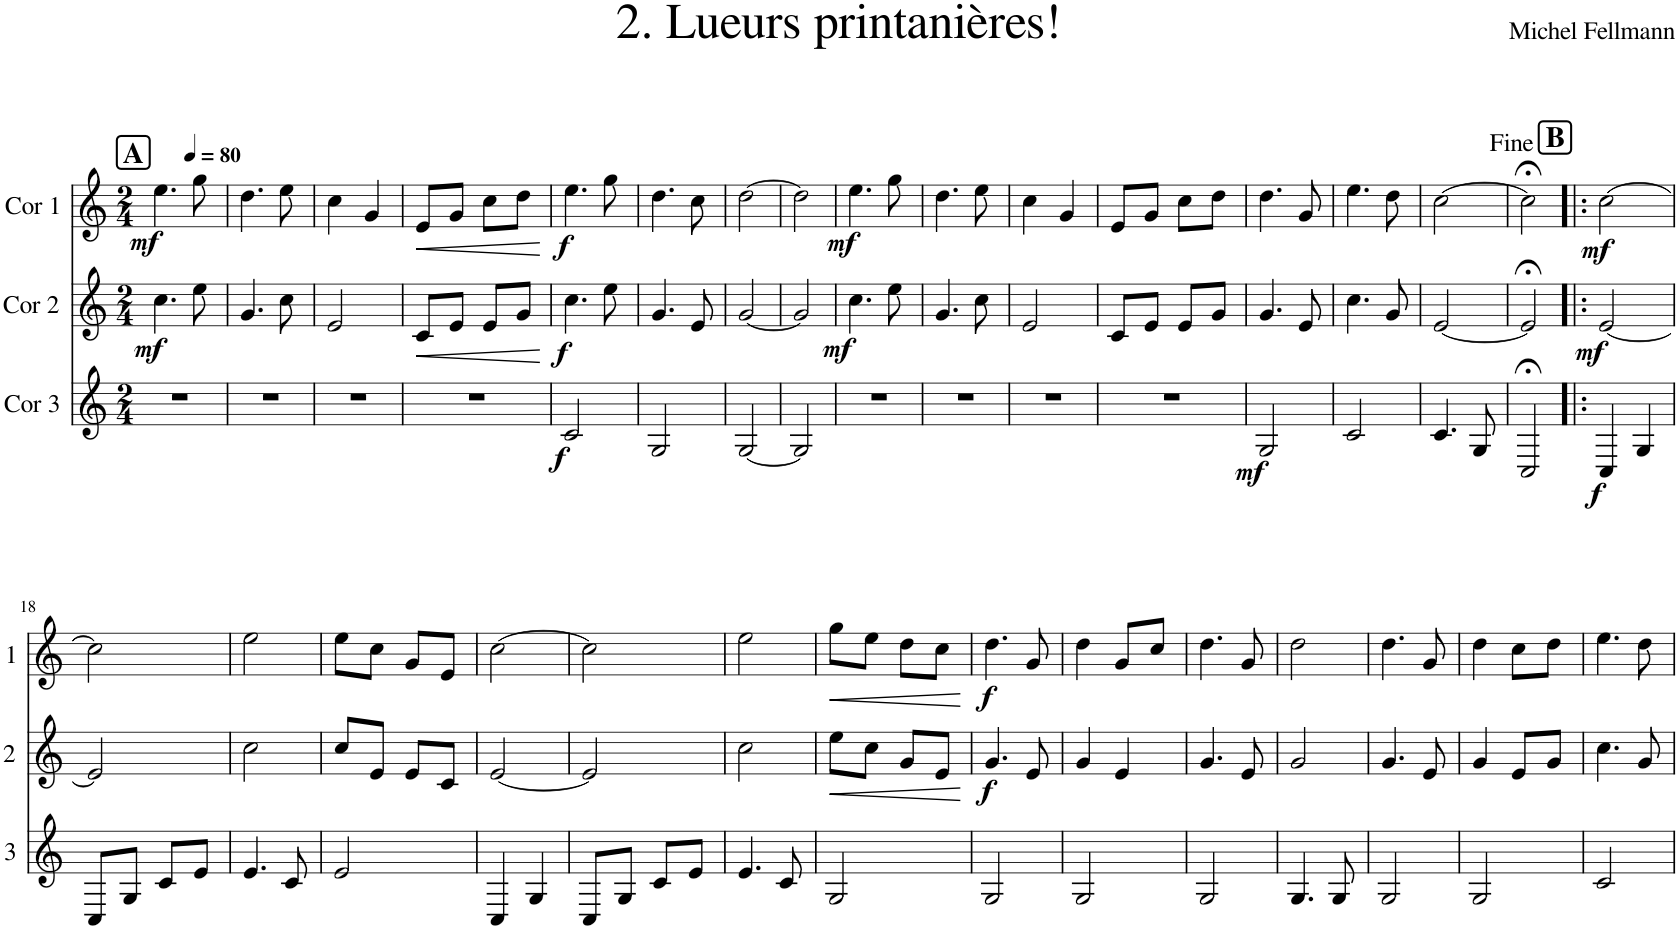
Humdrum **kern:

**kern	**dynam	**kern	**dynam	**kern	**dynam
*part3	*part3	*part2	*part2	*part1	*part1
*staff3	*staff3	*staff2	*staff2	*staff1	*staff1
*I"Cor 3	*	*I"Cor 2	*	*I"Cor 1	*
*clefG2	*	*clefG2	*	*clefG2	*
*Trd4c7	*	*Trd4c7	*	*Trd4c7	*
*k[]	*	*k[]	*	*k[]	*
*M2/4	*	*M2/4	*	*M2/4	*
*MM80	*	*MM80	*	*MM80	*
!!LO:REH:place=s1:a:B:cj:fs=14:t=A
=1	=1	=1	=1	=1	=1
!	!	!	!LO:DY:b	!	!LO:DY:b
2r	.	4.cc\	mf	4.ee\	mf
.	.	8ee\	.	8gg\	.
=2	=2	=2	=2	=2	=2
2r	.	4.g/	.	4.dd\	.
.	.	8cc\	.	8ee\	.
=3	=3	=3	=3	=3	=3
2r	.	2e/	.	4cc\	.
.	.	.	.	4g/	.
=4	=4	=4	=4	=4	=4
!	!	!	!LO:HP:b	!	!LO:HP:b
2r	.	8c/L	<	8e/L	<
.	.	8e/J	.	8g/J	.
.	.	8e/L	.	8cc\L	.
.	.	8g/J	.	8dd\J	.
.	.	.	[	.	[
=5	=5	=5	=5	=5	=5
!	!LO:DY:b	!	!LO:DY:b	!	!LO:DY:b
2c/	f	4.cc\	f	4.ee\	f
.	.	8ee\	.	8gg\	.
=6	=6	=6	=6	=6	=6
2G/	.	4.g/	.	4.dd\	.
.	.	8e/	.	8cc\	.
=7	=7	=7	=7	=7	=7
[2G/	.	[2g/	.	[2dd\	.
=8	=8	=8	=8	=8	=8
2G/]	.	2g/]	.	2dd\]	.
=9	=9	=9	=9	=9	=9
!	!	!	!LO:DY:b	!	!LO:DY:b
2r	.	4.cc\	mf	4.ee\	mf
.	.	8ee\	.	8gg\	.
=10	=10	=10	=10	=10	=10
2r	.	4.g/	.	4.dd\	.
.	.	8cc\	.	8ee\	.
=11	=11	=11	=11	=11	=11
2r	.	2e/	.	4cc\	.
.	.	.	.	4g/	.
=12	=12	=12	=12	=12	=12
2r	.	8c/L	.	8e/L	.
.	.	8e/J	.	8g/J	.
.	.	8e/L	.	8cc\L	.
.	.	8g/J	.	8dd\J	.
=13	=13	=13	=13	=13	=13
!	!LO:DY:b	!	!	!	!
2G/	mf	4.g/	.	4.dd\	.
.	.	8e/	.	8g/	.
=14	=14	=14	=14	=14	=14
2c/	.	4.cc\	.	4.ee\	.
.	.	8g/	.	8dd\	.
=15	=15	=15	=15	=15	=15
4.c/	.	[2e/	.	[2cc\	.
8G/	.	.	.	.	.
=16	=16	=16	=16	=16	=16
2C;</	.	2e;</]	.	2cc;<\]	.
!!LO:REH:place=s1:a:B:cj:fs=14:t=B
=17!|:	=17!|:	=17!|:	=17!|:	=17!|:	=17!|:
!	!LO:DY:b	!	!LO:DY:b	!	!LO:DY:b
4C/	f	[2e/	mf	[2cc\	mf
4G/	.	.	.	.	.
!!LO:LB:g=z
=18	=18	=18	=18	=18	=18
8C/L	.	2e/]	.	2cc\]	.
8G/J	.	.	.	.	.
8c/L	.	.	.	.	.
8e/J	.	.	.	.	.
=19	=19	=19	=19	=19	=19
4.e/	.	2cc\	.	2ee\	.
8c/	.	.	.	.	.
=20	=20	=20	=20	=20	=20
2e/	.	8cc/L	.	8ee\L	.
.	.	8e/J	.	8cc\J	.
.	.	8e/L	.	8g/L	.
.	.	8c/J	.	8e/J	.
=21	=21	=21	=21	=21	=21
4C/	.	[2e/	.	[2cc\	.
4G/	.	.	.	.	.
=22	=22	=22	=22	=22	=22
8C/L	.	2e/]	.	2cc\]	.
8G/J	.	.	.	.	.
8c/L	.	.	.	.	.
8e/J	.	.	.	.	.
=23	=23	=23	=23	=23	=23
4.e/	.	2cc\	.	2ee\	.
8c/	.	.	.	.	.
=24	=24	=24	=24	=24	=24
!	!	!	!LO:HP:b	!	!LO:HP:b
2G/	.	8ee\L	<	8gg\L	<
.	.	8cc\J	.	8ee\J	.
.	.	8g/L	.	8dd\L	.
.	.	8e/J	.	8cc\J	.
.	.	.	[	.	[
=25	=25	=25	=25	=25	=25
!	!	!	!LO:DY:b	!	!LO:DY:b
2G/	.	4.g/	f	4.dd\	f
.	.	8e/	.	8g/	.
=26	=26	=26	=26	=26	=26
2G/	.	4g/	.	4dd\	.
.	.	4e/	.	8g/L	.
.	.	.	.	8cc/J	.
=27	=27	=27	=27	=27	=27
2G/	.	4.g/	.	4.dd\	.
.	.	8e/	.	8g/	.
=28	=28	=28	=28	=28	=28
4.G/	.	2g/	.	2dd\	.
8G/	.	.	.	.	.
=29	=29	=29	=29	=29	=29
2G/	.	4.g/	.	4.dd\	.
.	.	8e/	.	8g/	.
=30	=30	=30	=30	=30	=30
2G/	.	4g/	.	4dd\	.
.	.	8e/L	.	8cc\L	.
.	.	8g/J	.	8dd\J	.
=31	=31	=31	=31	=31	=31
2c/	.	4.cc\	.	4.ee\	.
.	.	8g/	.	8dd\	.
=	=	=	=	=	=
*-	*-	*-	*-	*-	*-
